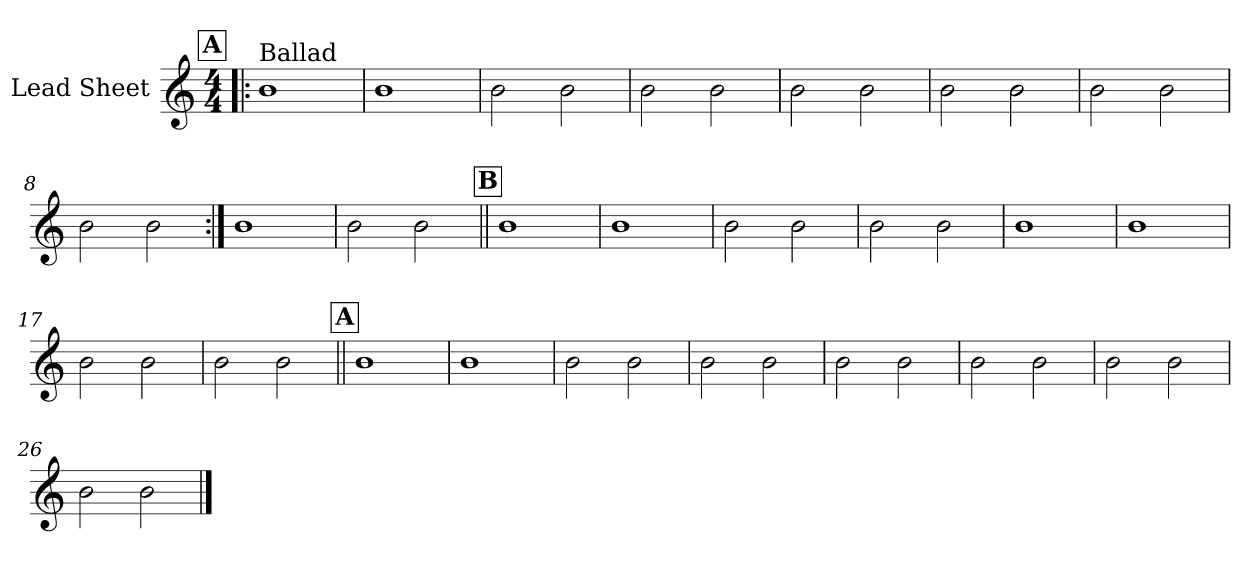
**kern
*part1
*staff1
*I"Lead Sheet
*clefG2
*k[]
*M4/4
!!LO:REH:place=s1:a:fs=14:t=A
=1!|:
!LO:TX:a:t=Ballad
1b
=2
1b
=3
2b\
2b\
=4
2b\
2b\
!!LO:LB:g=z
=5
2b\
2b\
=6
2b\
2b\
=7
2b\
2b\
=8
2b\
2b\
!!LO:LB:g=z
=9:|!
1b
=10
2b\
2b\
!!LO:LB:g=z
!!LO:REH:place=s1:a:fs=14:t=B
=11||
1b
=12
1b
=13
2b\
2b\
=14
2b\
2b\
!!LO:LB:g=z
=15
1b
=16
1b
=17
2b\
2b\
=18
2b\
2b\
!!LO:LB:g=z
!!LO:REH:place=s1:a:fs=14:t=A
=19||
1b
=20
1b
=21
2b\
2b\
=22
2b\
2b\
!!LO:LB:g=z
=23
2b\
2b\
=24
2b\
2b\
=25
2b\
2b\
=26
2b\
2b\
==
*-
